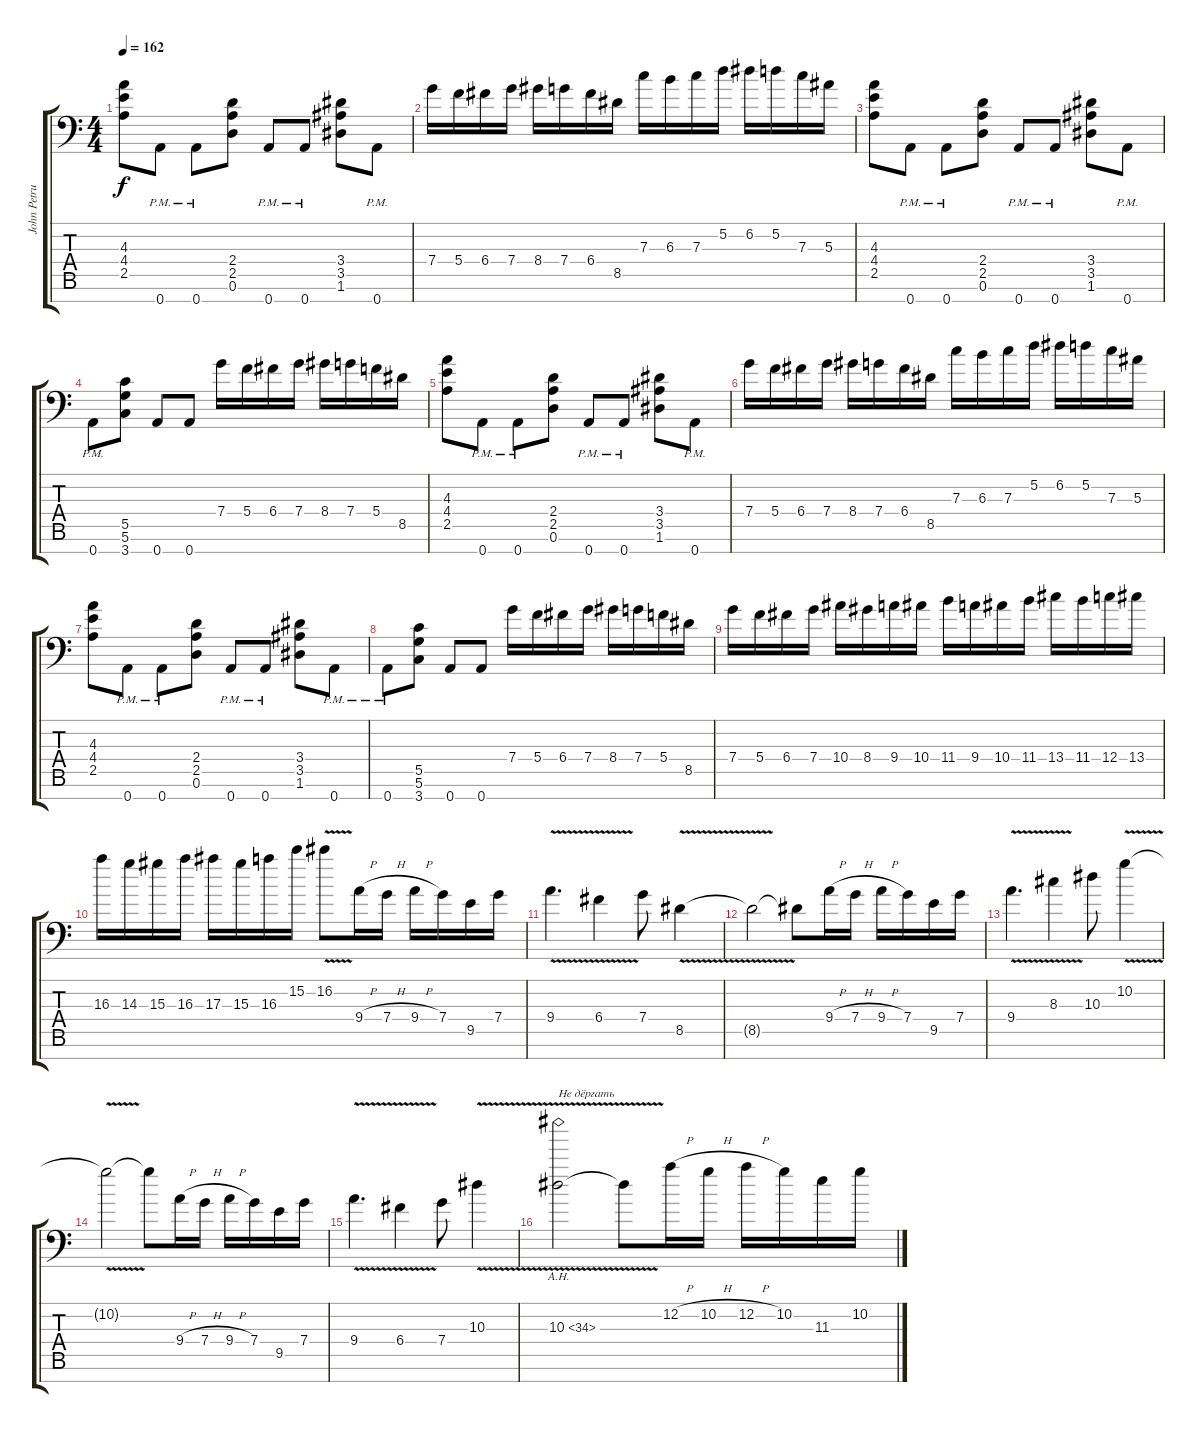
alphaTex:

\track ("John Petrucci" "John Petru") {instrument distortionguitar}
\staff {score tabs}
\tuning (D4 A3 F3 C3 G2 D2 A1) {hide}
\ts (4 4)
\tempo 162
\clef f4
\ks c
(4.3 4.4 2.5).8{dy f} 0.7{pm}.8 0.7{pm}.8 (2.4 2.5 0.6).8 0.7{pm}.8 0.7{pm}.8 (3.4 3.5 1.6).8 0.7{pm}.8 |
7.4.16 5.4.16 6.4.16 7.4.16 8.4.16 7.4.16 6.4.16 8.5.16 7.3.16 6.3.16 7.3.16 5.2.16 6.2.16 5.2.16 7.3.16 5.3.16 |
(4.3 4.4 2.5).8 0.7{pm}.8 0.7{pm}.8 (2.4 2.5 0.6).8 0.7{pm}.8 0.7{pm}.8 (3.4 3.5 1.6).8 0.7{pm}.8 |
0.7{pm}.8 (5.5 5.6 3.7).8 0.7.8 0.7.8 7.4.16 5.4.16 6.4.16 7.4.16 8.4.16 7.4.16 5.4.16 8.5.16 |
(4.3 4.4 2.5).8 0.7{pm}.8 0.7{pm}.8 (2.4 2.5 0.6).8 0.7{pm}.8 0.7{pm}.8 (3.4 3.5 1.6).8 0.7{pm}.8 |
7.4.16 5.4.16 6.4.16 7.4.16 8.4.16 7.4.16 6.4.16 8.5.16 7.3.16 6.3.16 7.3.16 5.2.16 6.2.16 5.2.16 7.3.16 5.3.16 |
(4.3 4.4 2.5).8 0.7{pm}.8 0.7{pm}.8 (2.4 2.5 0.6).8 0.7{pm}.8 0.7{pm}.8 (3.4 3.5 1.6).8 0.7{pm}.8 |
0.7{pm}.8 (5.5 5.6 3.7).8 0.7.8 0.7.8 7.4.16 5.4.16 6.4.16 7.4.16 8.4.16 7.4.16 5.4.16 8.5.16 |
7.4.16{volume 16} 5.4.16 6.4.16 7.4.16 10.4.16 8.4.16 9.4.16 10.4.16 11.4.16 9.4.16 10.4.16 11.4.16 13.4.16 11.4.16 12.4.16 13.4.16 |
16.3.16 14.3.16 15.3.16 16.3.16 17.3.16 15.3.16 16.3.16 15.2.16 16.2{v}.8 9.4{h}.16 7.4{h}.16 9.4{h}.16 7.4.16 9.5.16 7.4.16 |
9.4{v}.4{d} 6.4{v}.4 7.4.8 8.5{v}.4 |
8.5{t}.2 8.5{t}.8 9.4{h}.16 7.4{h}.16 9.4{h}.16 7.4.16 9.5.16 7.4.16 |
9.4{v}.4{d} 8.3{v}.4 10.3.8 10.2{v}.4 |
10.2{t}.2 10.2{t}.8 9.4{h}.16 7.4{h}.16 9.4{h}.16 7.4.16 9.5.16 7.4.16 |
9.4{v}.4{d} 6.4{v}.4 7.4.8 10.3{v}.4 |
10.3{ah 24 v}.2{txt "Не дёргать"} 10.3{t}.8 12.2{h}.16 10.2{h}.16 12.2{h}.16 10.2.16 11.3.16 10.2.16
